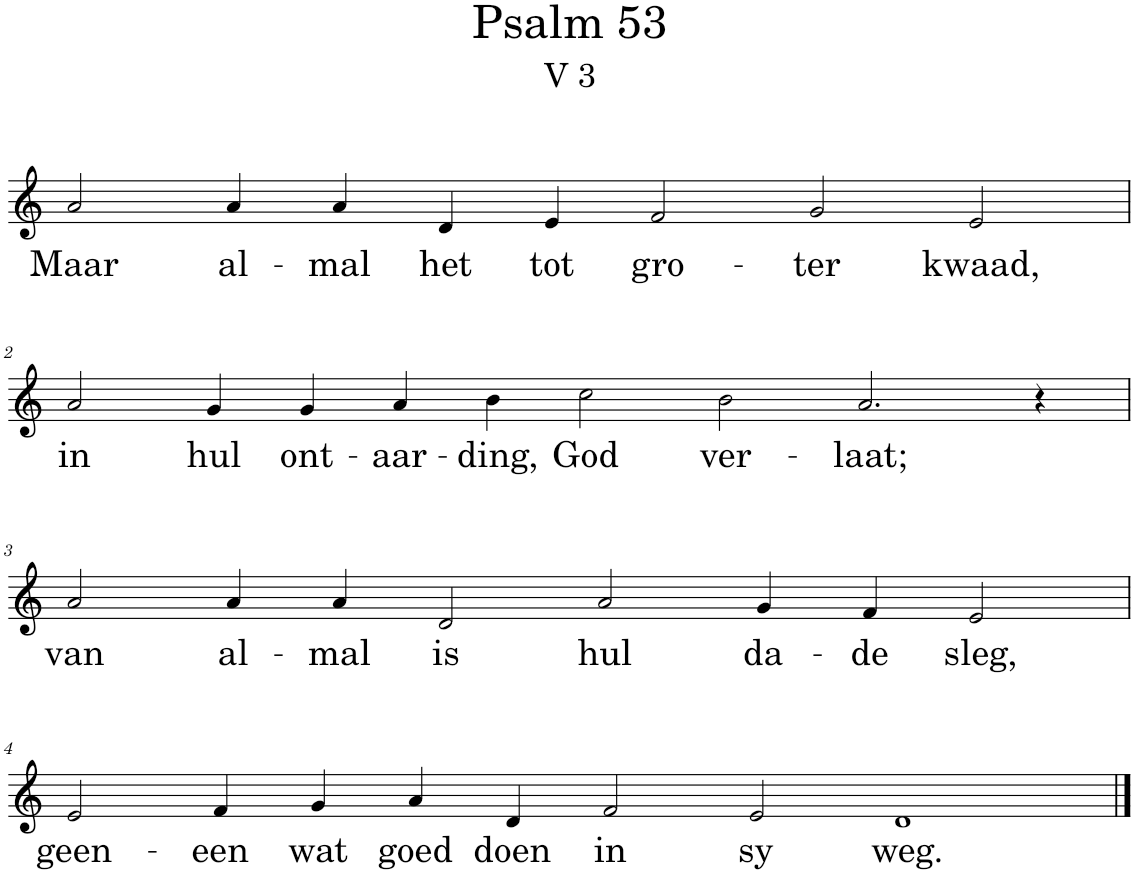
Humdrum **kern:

**kern	**text
*part1	*part1
*staff1	*staff1
*I"Pipe Organ	*
*I'Org.	*
*clefG2	*
*k[]	*
*M12/4	*
=1	=1
!	!LO:LY:b
2a/	Maar
!	!LO:LY:b
4a/	al-
!	!LO:LY:b
4a/	-mal
!	!LO:LY:b
4d/	het
!	!LO:LY:b
4e/	tot
!	!LO:LY:b
2f/	gro-
!	!LO:LY:b
2g/	-ter
!	!LO:LY:b
2e/	kwaad,
!!LO:LB:g=z
=2	=2
*M14/4	*
!	!LO:LY:b
2a/	in
!	!LO:LY:b
4g/	hul
!	!LO:LY:b
4g/	ont-
!	!LO:LY:b
4a/	-aar-
!	!LO:LY:b
4b\	-ding,
!	!LO:LY:b
2cc\	God
!	!LO:LY:b
2b\	ver-
!	!LO:LY:b
2.a/	-laat;
4r	.
!!LO:LB:g=z
=3	=3
*M12/4	*
!	!LO:LY:b
2a/	van
!	!LO:LY:b
4a/	al-
!	!LO:LY:b
4a/	-mal
!	!LO:LY:b
2d/	is
!	!LO:LY:b
2a/	hul
!	!LO:LY:b
4g/	da-
!	!LO:LY:b
4f/	-de
!	!LO:LY:b
2e/	sleg,
!!LO:LB:g=z
=4	=4
*M14/4	*
!	!LO:LY:b
2e/	geen-
!	!LO:LY:b
4f/	-een
!	!LO:LY:b
4g/	wat
!	!LO:LY:b
4a/	goed
!	!LO:LY:b
4d/	doen
!	!LO:LY:b
2f/	in
!	!LO:LY:b
2e/	sy
!	!LO:LY:b
1d	weg.
==	==
*-	*-
